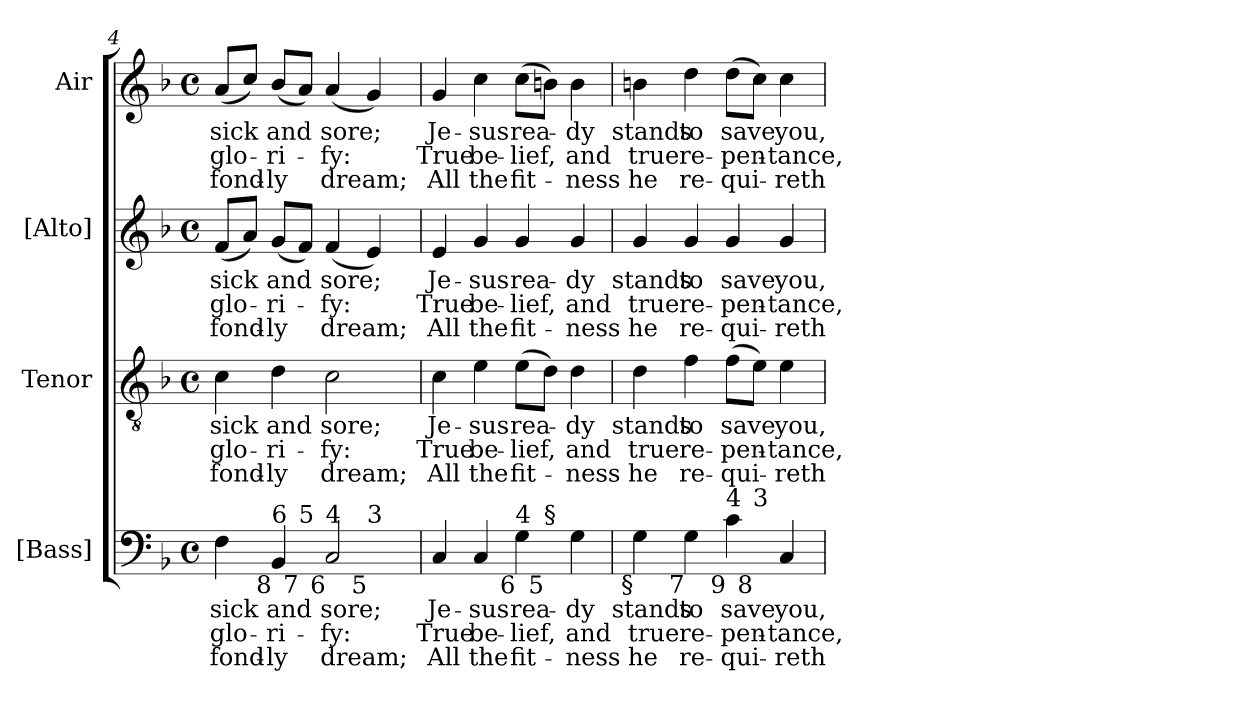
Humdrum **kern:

**kern	**text	**text	**text	**kern	**text	**text	**text	**kern	**text	**text	**text	**kern	**text	**text	**text
*part4	*part4	*part4	*part4	*part3	*part3	*part3	*part3	*part2	*part2	*part2	*part2	*part1	*part1	*part1	*part1
*staff4	*staff4	*staff4	*staff4	*staff3	*staff3	*staff3	*staff3	*staff2	*staff2	*staff2	*staff2	*staff1	*staff1	*staff1	*staff1
*I"[Bass]	*	*	*	*I"Tenor	*	*	*	*I"[Alto]	*	*	*	*I"Air	*	*	*
*I'B.	*	*	*	*I'T.	*	*	*	*I'A.	*	*	*	*	*	*	*
*clefF4	*	*	*	*clefGv2	*	*	*	*clefG2	*	*	*	*clefG2	*	*	*
*	*	*	*	*ITrd7c12	*	*	*	*	*	*	*	*	*	*	*
*k[b-]	*	*	*	*k[b-]	*	*	*	*k[b-]	*	*	*	*k[b-]	*	*	*
*F:	*	*	*	*F:	*	*	*	*F:	*	*	*	*F:	*	*	*
*M4/4	*	*	*	*M4/4	*	*	*	*M4/4	*	*	*	*M4/4	*	*	*
*met(c)	*	*	*	*met(c)	*	*	*	*met(c)	*	*	*	*met(c)	*	*	*
=4	=4	=4	=4	=4	=4	=4	=4	=4	=4	=4	=4	=4	=4	=4	=4
!	!LO:LY:b:color=#000000	!LO:LY:b:color=#000000	!LO:LY:b:color=#000000	!	!	!	!	!	!	!	!	!	!	!	!
!	!	!	!	!	!LO:LY:b:color=#000000	!LO:LY:b:color=#000000	!LO:LY:b:color=#000000	!	!	!	!	!	!	!	!
!	!	!	!	!	!	!	!	!	!LO:LY:b:color=#000000	!LO:LY:b:color=#000000	!LO:LY:b:color=#000000	!	!	!	!
!	!	!	!	!	!	!	!	!	!	!	!	!	!LO:LY:b:color=#000000	!LO:LY:b:color=#000000	!LO:LY:b:color=#000000
*^	*	*	*	*	*	*	*	*	*	*	*	*	*	*	*
*	*^	*	*	*	*	*	*	*	*	*	*	*	*	*	*	*
4Fi\	4.ryy	2.ryy	sick	glo-	fond-	4Ci\	sick	glo-	fond-	(8fi/L	sick	glo-	fond-	(8ai/L	sick	glo-	fond-
.	.	.	.	.	.	.	.	.	.	8ai/J)	.	.	.	8cci/J)	.	.	.
!	!	!	!LO:LY:b:color=#000000	!LO:LY:b:color=#000000	!LO:LY:b:color=#000000	!	!	!	!	!	!	!	!	!	!	!	!
!	!	!	!	!	!	!	!LO:LY:b:color=#000000	!LO:LY:b:color=#000000	!LO:LY:b:color=#000000	!	!	!	!	!	!	!	!
!	!	!	!	!	!	!	!	!	!	!	!LO:LY:b:color=#000000	!LO:LY:b:color=#000000	!LO:LY:b:color=#000000	!	!	!	!
!LO:TX:b:rj:t=8	!	!	!	!	!	!	!	!	!	!	!	!	!	!	!	!	!
!LO:TX:t=6	!	!	!	!	!	!	!	!	!	!	!	!	!	!	!	!	!
!	!	!	!	!	!	!	!	!	!	!	!	!	!	!	!LO:LY:b:color=#000000	!LO:LY:b:color=#000000	!LO:LY:b:color=#000000
4BB-i/	.	.	and	-ri-	-ly	4Di\	and	-ri-	-ly	(8gi/L	and	-ri-	-ly	(8b-i/L	and	-ri-	-ly
!	!LO:TX:b:rj:t=7	!	!	!	!	!	!	!	!	!	!	!	!	!	!	!	!
!	!LO:TX:t=5	!	!	!	!	!	!	!	!	!	!	!	!	!	!	!	!
.	2ryy	.	.	.	.	.	.	.	.	8fi/J)	.	.	.	8ai/J)	.	.	.
!	!	!	!LO:LY:b:color=#000000	!LO:LY:b:color=#000000	!LO:LY:b:color=#000000	!	!	!	!	!	!	!	!	!	!	!	!
!	!	!	!	!	!	!	!LO:LY:b:color=#000000	!LO:LY:b:color=#000000	!LO:LY:b:color=#000000	!	!	!	!	!	!	!	!
!	!	!	!	!	!	!	!	!	!	!	!LO:LY:b:color=#000000	!LO:LY:b:color=#000000	!LO:LY:b:color=#000000	!	!	!	!
!LO:TX:b:rj:t=6	!	!	!	!	!	!	!	!	!	!	!	!	!	!	!	!	!
!LO:TX:t=4	!	!	!	!	!	!	!	!	!	!	!	!	!	!	!	!	!
!	!	!	!	!	!	!	!	!	!	!	!	!	!	!	!LO:LY:b:color=#000000	!LO:LY:b:color=#000000	!LO:LY:b:color=#000000
2Ci/	.	.	sore;	-fy:	dream;	2Ci\	sore;	-fy:	dream;	(4fi/	sore;	-fy:	dream;	(4ai/	sore;	-fy:	dream;
!	!	!LO:TX:b:rj:t=5	!	!	!	!	!	!	!	!	!	!	!	!	!	!	!
!	!	!LO:TX:t=3	!	!	!	!	!	!	!	!	!	!	!	!	!	!	!
.	.	4ryy	.	.	.	.	.	.	.	4ei/)	.	.	.	4gi/)	.	.	.
.	8ryy	.	.	.	.	.	.	.	.	.	.	.	.	.	.	.	.
*v	*v	*v	*	*	*	*	*	*	*	*	*	*	*	*	*	*	*
!!LO:LB:g=z
=5	=5	=5	=5	=5	=5	=5	=5	=5	=5	=5	=5	=5	=5	=5	=5
*^	*	*	*	*	*	*	*	*	*	*	*	*	*	*	*
*	*^	*	*	*	*	*	*	*	*	*	*	*	*	*	*	*
!	!	!	!LO:LY:b:color=#000000	!LO:LY:b:color=#000000	!LO:LY:b:color=#000000	!	!	!	!	!	!	!	!	!	!	!	!
*v	*v	*v	*	*	*	*	*	*	*	*	*	*	*	*	*	*	*
*^	*	*	*	*	*	*	*	*	*	*	*	*	*	*	*
*	*^	*	*	*	*	*	*	*	*	*	*	*	*	*	*	*
!	!	!	!	!	!	!	!LO:LY:b:color=#000000	!LO:LY:b:color=#000000	!LO:LY:b:color=#000000	!	!	!	!	!	!	!	!
*v	*v	*v	*	*	*	*	*	*	*	*	*	*	*	*	*	*	*
*^	*	*	*	*	*	*	*	*	*	*	*	*	*	*	*
*	*^	*	*	*	*	*	*	*	*	*	*	*	*	*	*	*
!	!	!	!	!	!	!	!	!	!	!	!LO:LY:b:color=#000000	!LO:LY:b:color=#000000	!LO:LY:b:color=#000000	!	!	!	!
*v	*v	*v	*	*	*	*	*	*	*	*	*	*	*	*	*	*	*
*^	*	*	*	*	*	*	*	*	*	*	*	*	*	*	*
*	*^	*	*	*	*	*	*	*	*	*	*	*	*	*	*	*
!	!	!	!	!	!	!	!	!	!	!	!	!	!	!	!LO:LY:b:color=#000000	!LO:LY:b:color=#000000	!LO:LY:b:color=#000000
*	*v	*v	*	*	*	*	*	*	*	*	*	*	*	*	*	*	*
4Ci/	2ryy	Je-	True	All	4Ci\	Je-	True	All	4ei/	Je-	True	All	4gi/	Je-	True	All
!	!	!LO:LY:b:color=#000000	!LO:LY:b:color=#000000	!LO:LY:b:color=#000000	!	!	!	!	!	!	!	!	!	!	!	!
!	!	!	!	!	!	!LO:LY:b:color=#000000	!LO:LY:b:color=#000000	!LO:LY:b:color=#000000	!	!	!	!	!	!	!	!
!	!	!	!	!	!	!	!	!	!	!LO:LY:b:color=#000000	!LO:LY:b:color=#000000	!LO:LY:b:color=#000000	!	!	!	!
!	!	!	!	!	!	!	!	!	!	!	!	!	!	!LO:LY:b:color=#000000	!LO:LY:b:color=#000000	!LO:LY:b:color=#000000
4Ci/	.	-sus	be-	the	4Ei\	-sus	be-	the	4gi/	-sus	be-	the	4cci\	-sus	be-	the
!	!	!LO:LY:b:color=#000000	!LO:LY:b:color=#000000	!LO:LY:b:color=#000000	!	!	!	!	!	!	!	!	!	!	!	!
!	!	!	!	!	!	!LO:LY:b:color=#000000	!LO:LY:b:color=#000000	!LO:LY:b:color=#000000	!	!	!	!	!	!	!	!
!	!	!	!	!	!	!	!	!	!	!LO:LY:b:color=#000000	!LO:LY:b:color=#000000	!LO:LY:b:color=#000000	!	!	!	!
!LO:TX:b:rj:t=6	!	!	!	!	!	!	!	!	!	!	!	!	!	!	!	!
!LO:TX:t=4	!	!	!	!	!	!	!	!	!	!	!	!	!	!	!	!
!	!	!	!	!	!	!	!	!	!	!	!	!	!	!LO:LY:b:color=#000000	!LO:LY:b:color=#000000	!LO:LY:b:color=#000000
4Gi\	8ryy	rea-	-lief,	fit-	(8Ei\L	rea-	-lief,	fit-	4gi/	rea-	-lief,	fit-	(8cci\L	rea-	-lief,	fit-
!	!LO:TX:b:rj:t=5	!	!	!	!	!	!	!	!	!	!	!	!	!	!	!
!	!LO:TX:t=§	!	!	!	!	!	!	!	!	!	!	!	!	!	!	!
.	4.ryy	.	.	.	8Di\J)	.	.	.	.	.	.	.	8bni\J)	.	.	.
!	!	!LO:LY:b:color=#000000	!LO:LY:b:color=#000000	!LO:LY:b:color=#000000	!	!	!	!	!	!	!	!	!	!	!	!
!	!	!	!	!	!	!LO:LY:b:color=#000000	!LO:LY:b:color=#000000	!LO:LY:b:color=#000000	!	!	!	!	!	!	!	!
!	!	!	!	!	!	!	!	!	!	!LO:LY:b:color=#000000	!LO:LY:b:color=#000000	!LO:LY:b:color=#000000	!	!	!	!
!	!	!	!	!	!	!	!	!	!	!	!	!	!	!LO:LY:b:color=#000000	!LO:LY:b:color=#000000	!LO:LY:b:color=#000000
4Gi\	.	-dy	and	-ness	4Di\	-dy	and	-ness	4gi/	-dy	and	-ness	4bi\	-dy	and	-ness
=6	=6	=6	=6	=6	=6	=6	=6	=6	=6	=6	=6	=6	=6	=6	=6	=6
!	!	!LO:LY:b:color=#000000	!LO:LY:b:color=#000000	!LO:LY:b:color=#000000	!	!	!	!	!	!	!	!	!	!	!	!
!	!	!	!	!	!	!LO:LY:b:color=#000000	!LO:LY:b:color=#000000	!LO:LY:b:color=#000000	!	!	!	!	!	!	!	!
!	!	!	!	!	!	!	!	!	!	!LO:LY:b:color=#000000	!LO:LY:b:color=#000000	!LO:LY:b:color=#000000	!	!	!	!
!LO:TX:b:rj:t=§	!	!	!	!	!	!	!	!	!	!	!	!	!	!	!	!
!	!	!	!	!	!	!	!	!	!	!	!	!	!	!LO:LY:b:color=#000000	!LO:LY:b:color=#000000	!LO:LY:b:color=#000000
4Gi\	2ryy	stands	true	he	4Di\	stands	true	he	4gi/	stands	true	he	4bni\	stands	true	he
!	!	!LO:LY:b:color=#000000	!LO:LY:b:color=#000000	!LO:LY:b:color=#000000	!	!	!	!	!	!	!	!	!	!	!	!
!	!	!	!	!	!	!LO:LY:b:color=#000000	!LO:LY:b:color=#000000	!LO:LY:b:color=#000000	!	!	!	!	!	!	!	!
!	!	!	!	!	!	!	!	!	!	!LO:LY:b:color=#000000	!LO:LY:b:color=#000000	!LO:LY:b:color=#000000	!	!	!	!
!LO:TX:b:rj:t=7	!	!	!	!	!	!	!	!	!	!	!	!	!	!	!	!
!	!	!	!	!	!	!	!	!	!	!	!	!	!	!LO:LY:b:color=#000000	!LO:LY:b:color=#000000	!LO:LY:b:color=#000000
4Gi\	.	to	re-	re-	4Fi\	to	re-	re-	4gi/	to	re-	re-	4ddi\	to	re-	re-
!	!	!LO:LY:b:color=#000000	!LO:LY:b:color=#000000	!LO:LY:b:color=#000000	!	!	!	!	!	!	!	!	!	!	!	!
!	!	!	!	!	!	!LO:LY:b:color=#000000	!LO:LY:b:color=#000000	!LO:LY:b:color=#000000	!	!	!	!	!	!	!	!
!	!	!	!	!	!	!	!	!	!	!LO:LY:b:color=#000000	!LO:LY:b:color=#000000	!LO:LY:b:color=#000000	!	!	!	!
!LO:TX:b:rj:t=9	!	!	!	!	!	!	!	!	!	!	!	!	!	!	!	!
!LO:TX:t=4	!	!	!	!	!	!	!	!	!	!	!	!	!	!	!	!
!	!	!	!	!	!	!	!	!	!	!	!	!	!	!LO:LY:b:color=#000000	!LO:LY:b:color=#000000	!LO:LY:b:color=#000000
4ci\	8ryy	save	-pen-	-qui-	(8Fi\L	save	-pen-	-qui-	4gi/	save	-pen-	-qui-	(8ddi\L	save	-pen-	-qui-
!	!LO:TX:b:rj:t=8	!	!	!	!	!	!	!	!	!	!	!	!	!	!	!
!	!LO:TX:t=3	!	!	!	!	!	!	!	!	!	!	!	!	!	!	!
.	4.ryy	.	.	.	8Ei\J)	.	.	.	.	.	.	.	8cci\J)	.	.	.
!	!	!LO:LY:b:color=#000000	!LO:LY:b:color=#000000	!LO:LY:b:color=#000000	!	!	!	!	!	!	!	!	!	!	!	!
!	!	!	!	!	!	!LO:LY:b:color=#000000	!LO:LY:b:color=#000000	!LO:LY:b:color=#000000	!	!	!	!	!	!	!	!
!	!	!	!	!	!	!	!	!	!	!LO:LY:b:color=#000000	!LO:LY:b:color=#000000	!LO:LY:b:color=#000000	!	!	!	!
!	!	!	!	!	!	!	!	!	!	!	!	!	!	!LO:LY:b:color=#000000	!LO:LY:b:color=#000000	!LO:LY:b:color=#000000
4Ci/	.	you,	-tance,	-reth	4Ei\	you,	-tance,	-reth	4gi/	you,	-tance,	-reth	4cci\	you,	-tance,	-reth
*v	*v	*	*	*	*	*	*	*	*	*	*	*	*	*	*	*
=	=	=	=	=	=	=	=	=	=	=	=	=	=	=	=
*-	*-	*-	*-	*-	*-	*-	*-	*-	*-	*-	*-	*-	*-	*-	*-
